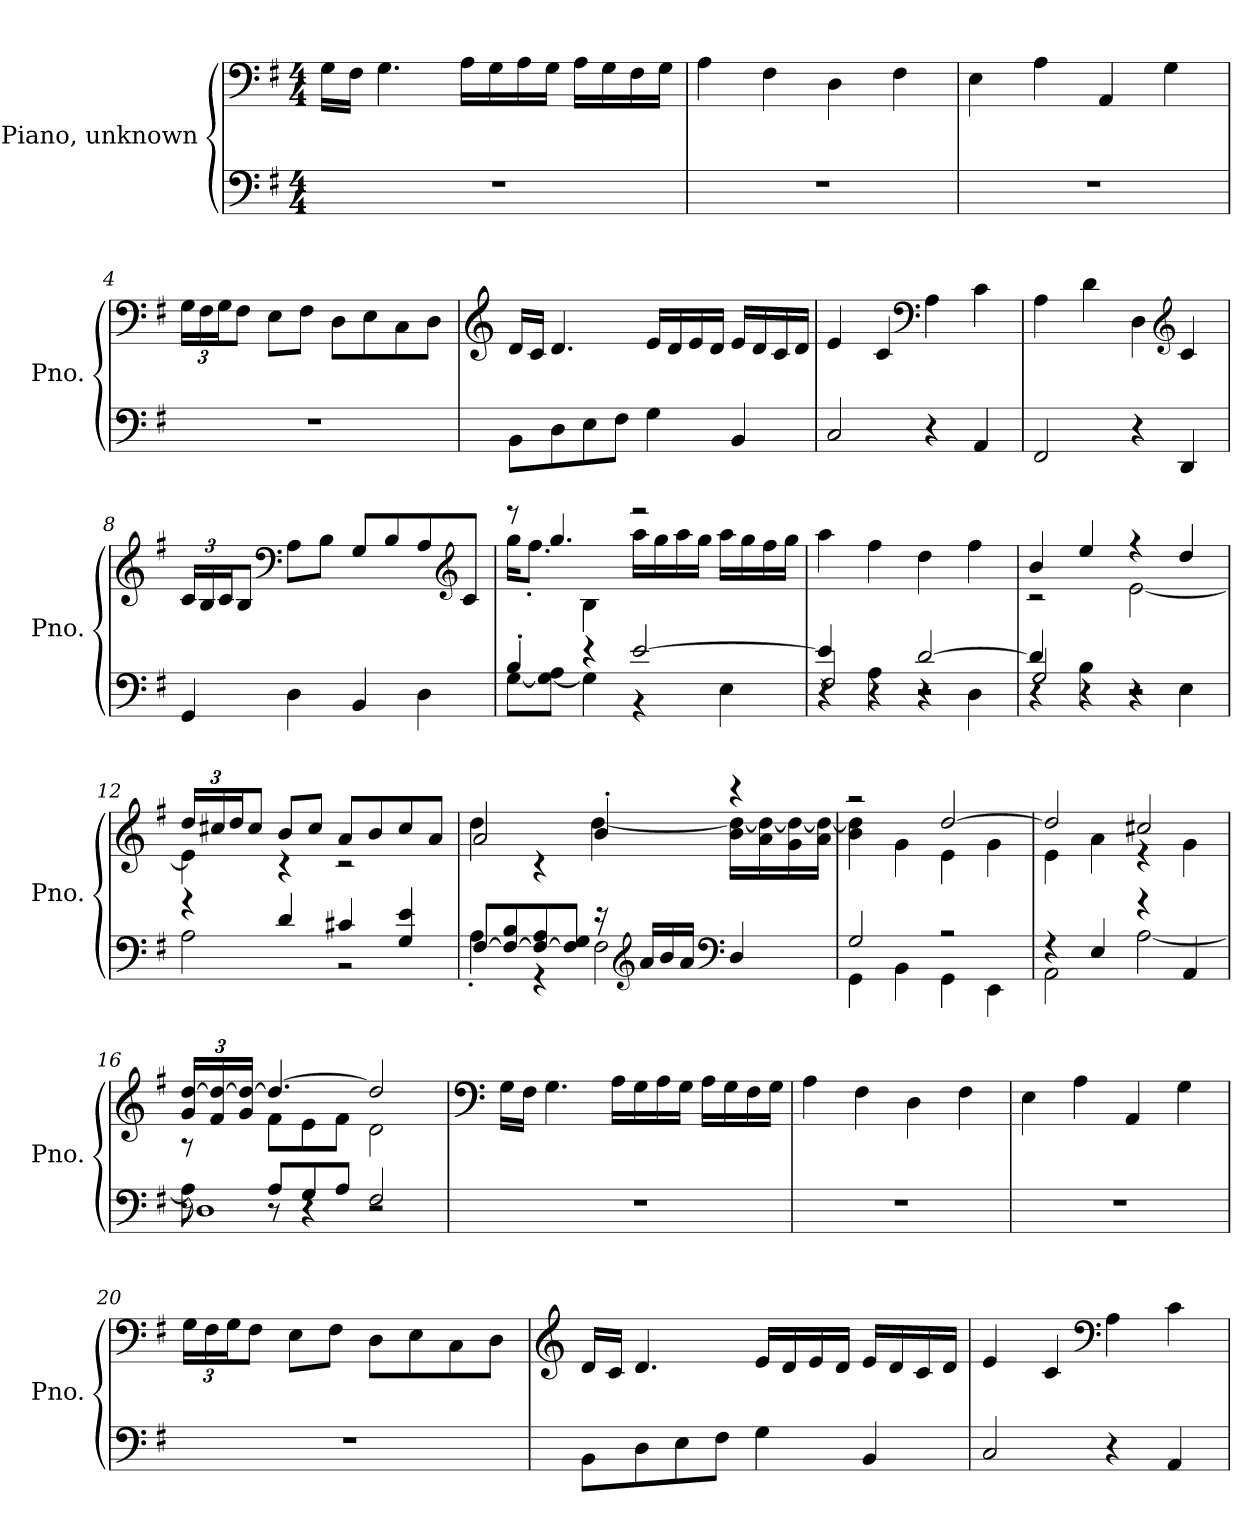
**kern	**kern
*part1	*part1
*staff2	*staff1
*I"Piano, unknown	*
*I'Pno.	*
*clefF4	*clefF4
*k[f#]	*k[f#]
*M4/4	*M4/4
*MM120	*MM120
=1	=1
1r	16G\LL
.	16F#\JJ
.	4.G\
.	16A\LL
.	16G\
.	16A\
.	16G\JJ
.	16A\LL
.	16G\
.	16F#\
.	16G\JJ
=2	=2
1r	4A\
.	4F#\
.	4D\
.	4F#\
=3	=3
1r	4E\
.	4A\
.	4AA/
.	4G\
=4	=4
*	*Xbrackettup
1r	24G\LL
.	24F#\
.	24G\J
.	8F#\J
.	8E\L
.	8F#\J
.	8D\L
.	8E\
.	8C\
.	8D\J
!!LO:LB:g=z
=5	=5
*	*clefG2
8BB\L	16d/LL
.	16c/JJ
8D\	4.d/
8E\	.
8F#\J	.
4G\	16e/LL
.	16d/
.	16e/
.	16d/JJ
4BB/	16e/LL
.	16d/
.	16c/
.	16d/JJ
=6	=6
2C/	4e/
.	4c/
*	*clefF4
4r	4A\
4AA/	4c\
=7	=7
2FF#/	4A\
.	4d\
4r	4D\
*	*clefG2
4DD/	4c/
=8	=8
4GG/	24c/LL
.	24B/
.	24c/J
.	8B/J
*	*clefF4
4D\	8A\L
.	8B\J
4BB/	8G/L
.	8B/
4D\	8A/
*	*clefG2
.	8c/J
!!LO:LB:g=z
=9	=9
*^	*^
4B'/	[8G\L	8r	16gg\KL
.	.	.	8.ff#'\J
.	8G\_ 8A\J	4.gg/	.
4r	4G\]	.	4B\
[2e/	4r	2r	16aa\LL
.	.	.	16gg\
.	.	.	16aa\
.	.	.	16gg\JJ
.	4E\	.	16aa\LL
.	.	.	16gg\
.	.	.	16ff#\
.	.	.	16gg\JJ
*	*	*v	*v
=10	=10	=10
*	*^	*
4e/]	4r	2F#/	4aa\
4r	4A\	.	4ff#\
[2d/	4r	2r	4dd\
.	4D\	.	4ff#\
=11	=11	=11	=11
*	*	*	*^
4d/]	4r	2G/	4b/	2r
4r	4B\	.	4ee/	.
2r	4r	2r	4r	[2e\
.	4E\	.	4dd/	.
*	*v	*v	*	*
=12	=12	=12	=12
4r	2A\	24dd/LL	4e\]
.	.	24cc#X/	.
.	.	24dd/J	.
.	.	8cc#/J	.
4d/	.	8b/L	4r
.	.	8cc#/J	.
4c#X/	2r	8a/L	2r
.	.	8b/	.
4G/ 4e/	.	8cc#/	.
.	.	8a/J	.
!!LO:LB:g=z	!!
=13	=13	=13	=13
[8F#/L	4A'\	2a/	4dd\
8F#/_ 8B/	.	.	.
8F#/_ 8A/	4r	.	4r
8F#/] 8G/J	.	.	.
16r	2F#\	4b'/	[4dd\
*clefG2	*	*	*
16a/LL	.	.	.
16b/	.	.	.
16a/JJ	.	.	.
*clefF4	*	*	*
4D/	.	4r	16b\ 16dd\_LL
.	.	.	16a\ 16dd\_
.	.	.	16g\ 16dd\_
.	.	.	16a\ 16dd\_JJ
=14	=14	=14	=14
2G/	4GG\	2r	4b\ 4dd\]
.	4BB\	.	4g\
2r	4GG\	[2dd/	4e\
.	4EE\	.	4g\
=15	=15	=15	=15
4r	2AA\	2dd/]	4e\
4E/	.	.	4a\
4r	[2A\	2cc#X/	4r
4AA/	.	.	4g\
=16	=16	=16	=16
*	*^	*	*
8r	8A\]	1D	24g/ [24dd/LL	8r
.	.	.	24f#/ 24dd/_	.
.	.	.	24g/ 24dd/_JJ	.
8A/L	8r	.	4.dd/_	8f#\L
8G/	4r	.	.	8e\
8A/J	.	.	.	8f#\J
2F#/	2r	.	2dd/]	2d\
*v	*v	*v	*	*
*	*v	*v
!!LO:LB:g=z
=17	=17
*	*clefF4
1r	16G\LL
.	16F#\JJ
.	4.G\
.	16A\LL
.	16G\
.	16A\
.	16G\JJ
.	16A\LL
.	16G\
.	16F#\
.	16G\JJ
=18	=18
1r	4A\
.	4F#\
.	4D\
.	4F#\
=19	=19
1r	4E\
.	4A\
.	4AA/
.	4G\
=20	=20
1r	24G\LL
.	24F#\
.	24G\J
.	8F#\J
.	8E\L
.	8F#\J
.	8D\L
.	8E\
.	8C\
.	8D\J
!!LO:LB:g=z
=21	=21
*	*clefG2
8BB\L	16d/LL
.	16c/JJ
8D\	4.d/
8E\	.
8F#\J	.
4G\	16e/LL
.	16d/
.	16e/
.	16d/JJ
4BB/	16e/LL
.	16d/
.	16c/
.	16d/JJ
=22	=22
2C/	4e/
.	4c/
*	*clefF4
4r	4A\
4AA/	4c\
=	=
*-	*-
